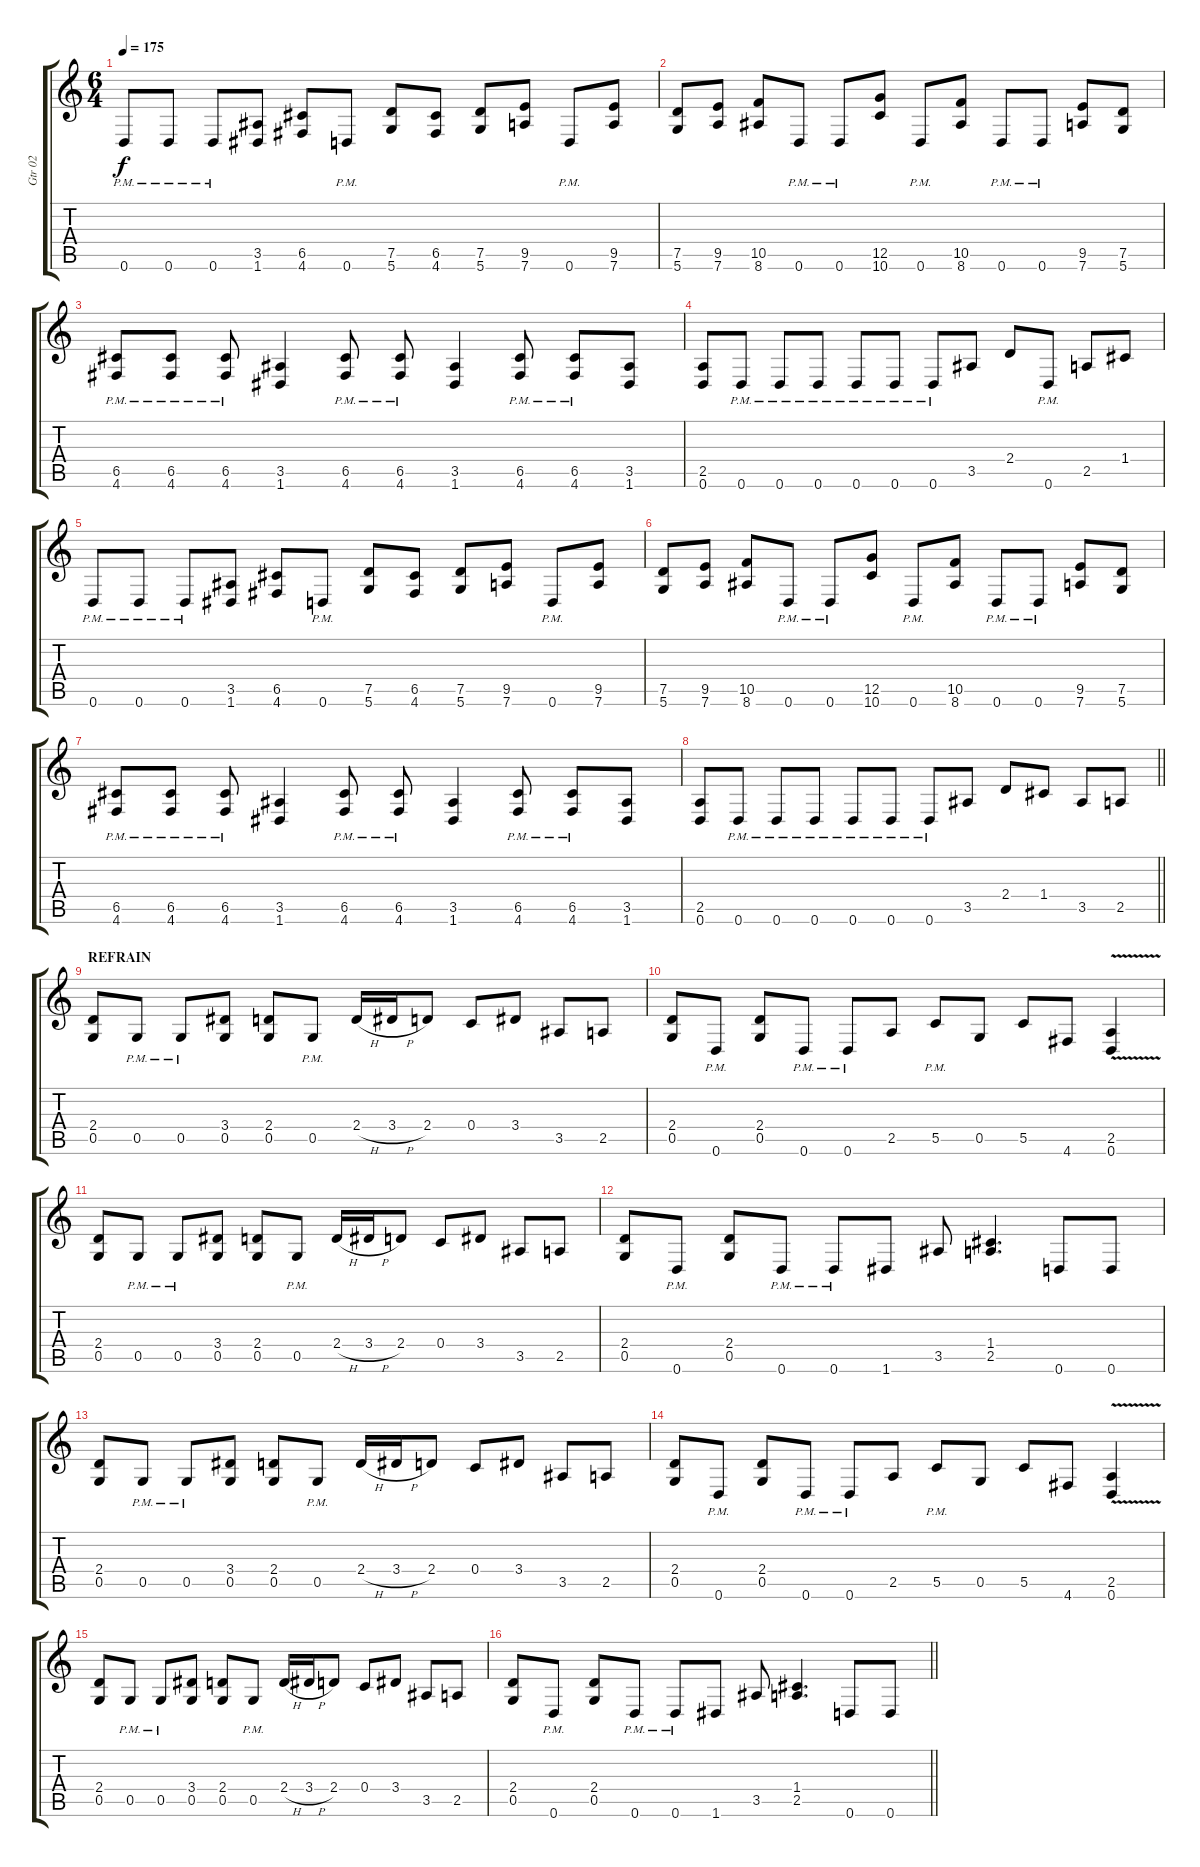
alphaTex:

\track ("Gtr 02" "Gtr 02") {instrument overdrivenguitar}
\staff {score tabs}
\tuning (D4 A3 F3 C3 G2 D2) {hide}
\ts (6 4)
\tempo 175
\clef g2
\ks c
0.6{pm}.8{dy f} 0.6{pm}.8 0.6{pm}.8 (3.5 1.6).8 (6.5 4.6).8 0.6{pm}.8 (7.5 5.6).8 (6.5 4.6).8 (7.5 5.6).8 (9.5 7.6).8 0.6{pm}.8 (9.5 7.6).8 |
(7.5 5.6).8 (9.5 7.6).8 (10.5 8.6).8 0.6{pm}.8 0.6{pm}.8 (12.5 10.6).8 0.6{pm}.8 (10.5 8.6).8 0.6{pm}.8 0.6{pm}.8 (9.5 7.6).8 (7.5 5.6).8 |
(6.5{pm} 4.6{pm}).8 (6.5{pm} 4.6{pm}).8 (6.5{pm} 4.6{pm}).8 (3.5 1.6).4 (6.5{pm} 4.6{pm}).8 (6.5{pm} 4.6{pm}).8 (3.5 1.6).4 (6.5{pm} 4.6{pm}).8 (6.5{pm} 4.6{pm}).8 (3.5 1.6).8 |
(2.5 0.6).8 0.6{pm}.8 0.6{pm}.8 0.6{pm}.8 0.6{pm}.8 0.6{pm}.8 0.6{pm}.8 3.5.8 2.4.8 0.6{pm}.8 2.5.8 1.4.8 |
0.6{pm}.8 0.6{pm}.8 0.6{pm}.8 (3.5 1.6).8 (6.5 4.6).8 0.6{pm}.8 (7.5 5.6).8 (6.5 4.6).8 (7.5 5.6).8 (9.5 7.6).8 0.6{pm}.8 (9.5 7.6).8 |
(7.5 5.6).8 (9.5 7.6).8 (10.5 8.6).8 0.6{pm}.8 0.6{pm}.8 (12.5 10.6).8 0.6{pm}.8 (10.5 8.6).8 0.6{pm}.8 0.6{pm}.8 (9.5 7.6).8 (7.5 5.6).8 |
(6.5{pm} 4.6{pm}).8 (6.5{pm} 4.6{pm}).8 (6.5{pm} 4.6{pm}).8 (3.5 1.6).4 (6.5{pm} 4.6{pm}).8 (6.5{pm} 4.6{pm}).8 (3.5 1.6).4 (6.5{pm} 4.6{pm}).8 (6.5{pm} 4.6{pm}).8 (3.5 1.6).8 |
\barLineRight lightlight
(2.5 0.6).8 0.6{pm}.8 0.6{pm}.8 0.6{pm}.8 0.6{pm}.8 0.6{pm}.8 0.6{pm}.8 3.5.8 2.4.8 1.4.8 3.5.8 2.5.8 |
\section ("" "REFRAIN")
(2.4 0.5).8 0.5{pm}.8 0.5{pm}.8 (3.4 0.5).8 (2.4 0.5).8 0.5{pm}.8 2.4{h}.16 3.4{h}.16 2.4.8 0.4.8 3.4.8 3.5.8 2.5.8 |
(2.4 0.5).8 0.6{pm}.8 (2.4 0.5).8 0.6{pm}.8 0.6{pm}.8 2.5.8 5.5{pm}.8 0.5.8 5.5.8 4.6.8 (2.5{v} 0.6).4 |
(2.4 0.5).8 0.5{pm}.8 0.5{pm}.8 (3.4 0.5).8 (2.4 0.5).8 0.5{pm}.8 2.4{h}.16 3.4{h}.16 2.4.8 0.4.8 3.4.8 3.5.8 2.5.8 |
(2.4 0.5).8 0.6{pm}.8 (2.4 0.5).8 0.6{pm}.8 0.6{pm}.8 1.6.8 3.5.8 (1.4 2.5).4{d} 0.6.8 0.6.8 |
(2.4 0.5).8 0.5{pm}.8 0.5{pm}.8 (3.4 0.5).8 (2.4 0.5).8 0.5{pm}.8 2.4{h}.16 3.4{h}.16 2.4.8 0.4.8 3.4.8 3.5.8 2.5.8 |
(2.4 0.5).8 0.6{pm}.8 (2.4 0.5).8 0.6{pm}.8 0.6{pm}.8 2.5.8 5.5{pm}.8 0.5.8 5.5.8 4.6.8 (2.5{v} 0.6).4 |
(2.4 0.5).8 0.5{pm}.8 0.5{pm}.8 (3.4 0.5).8 (2.4 0.5).8 0.5{pm}.8 2.4{h}.16 3.4{h}.16 2.4.8 0.4.8 3.4.8 3.5.8 2.5.8 |
\barLineRight lightlight
(2.4 0.5).8 0.6{pm}.8 (2.4 0.5).8 0.6{pm}.8 0.6{pm}.8 1.6.8 3.5.8 (1.4 2.5).4{d} 0.6.8 0.6.8
